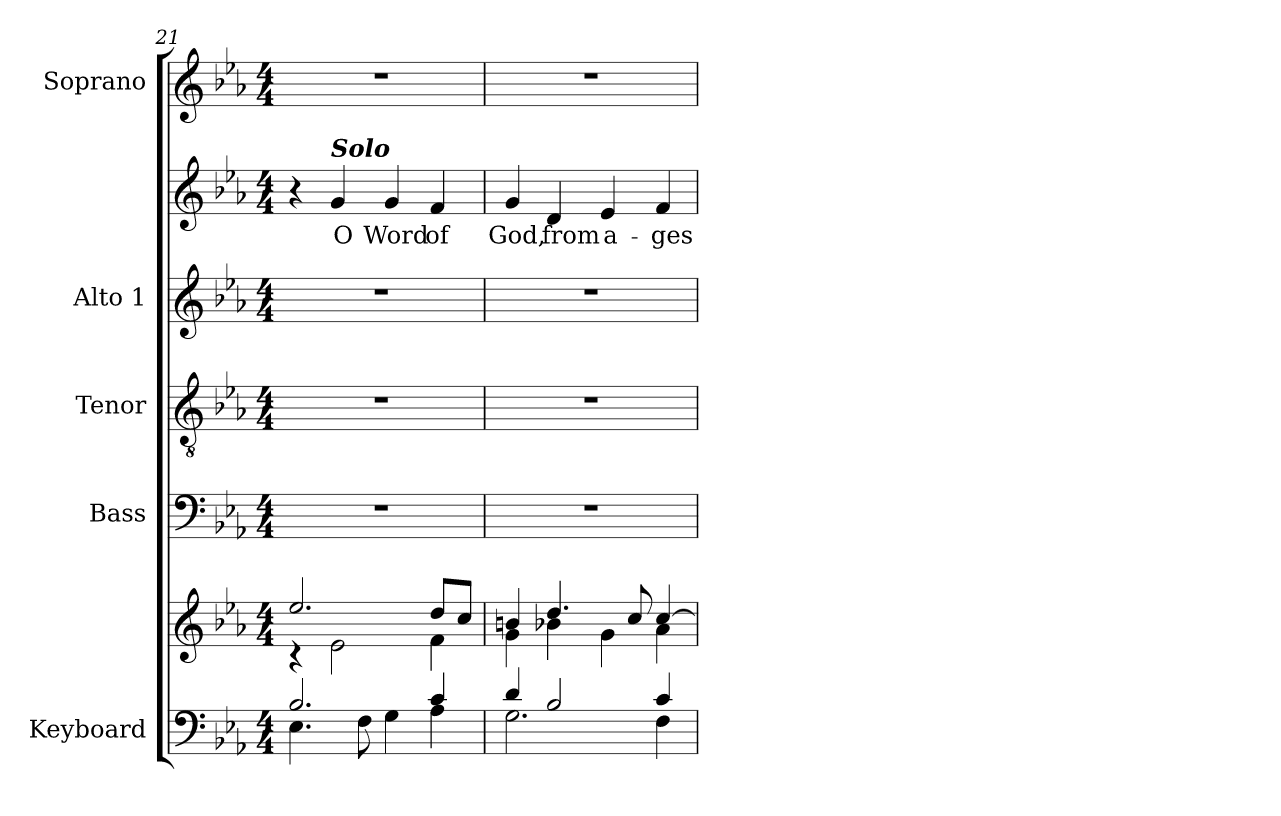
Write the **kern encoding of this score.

**kern	**kern	**kern	**kern	**kern	**kern	**text	**kern
*part5	*part5	*part4	*part3	*part2	*part2	*part2	*part1
*staff7	*staff6	*staff5	*staff4	*staff3	*staff2	*staff2	*staff1
*I"Keyboard	*	*I"Bass	*I"Tenor	*I"Alto 1	*	*	*I"Soprano
*	*	*I'B	*I'T	*I'A1	*	*	*I'S
*clefF4	*clefG2	*clefF4	*clefGv2	*clefG2	*clefG2	*	*clefG2
*k[b-e-a-]	*k[b-e-a-]	*k[b-e-a-]	*k[b-e-a-]	*k[b-e-a-]	*k[b-e-a-]	*	*k[b-e-a-]
*E-:	*E-:	*E-:	*E-:	*E-:	*E-:	*	*E-:
*M4/4	*M4/4	*M4/4	*M4/4	*M4/4	*M4/4	*	*M4/4
=21	=21	=21	=21	=21	=21	=21	=21
*^	*^	*	*	*	*	*	*
2.B-/	4.E-\	2.ee-/	4r	1r	1r	1r	4r	.	1r
!	!	!	!	!	!	!	!LO:TX:a:Bi:t=Solo	!	!
!	!	!	!	!	!	!	!	!LO:LY:b	!
.	.	.	2e-\	.	.	.	4g	O	.
.	8F\	.	.	.	.	.	.	.	.
!	!	!	!	!	!	!	!	!LO:LY:b	!
.	4G\	.	.	.	.	.	4g	Word	.
!	!	!	!	!	!	!	!	!LO:LY:b	!
4c/	4A-\	8dd/L	4f\	.	.	.	4f	of	.
.	.	8cc/J	.	.	.	.	.	.	.
=22	=22	=22	=22	=22	=22	=22	=22	=22	=22
!	!	!	!	!	!	!	!	!LO:LY:b	!
4d/	2.G\	4bn/	4g\	1r	1r	1r	4g	God,	1r
!	!	!	!	!	!	!	!	!LO:LY:b	!
2B-/	.	4.dd/	4b-X\	.	.	.	4d	from	.
!	!	!	!	!	!	!	!	!LO:LY:b	!
.	.	.	4g\	.	.	.	4e-	a-	.
.	.	8cc/	.	.	.	.	.	.	.
!	!	!	!	!	!	!	!	!LO:LY:b	!
4c/	4F\	[4cc/	4a-\	.	.	.	4f	-ges	.
*v	*v	*	*	*	*	*	*	*	*
*	*v	*v	*	*	*	*	*	*
=	=	=	=	=	=	=	=
*-	*-	*-	*-	*-	*-	*-	*-
